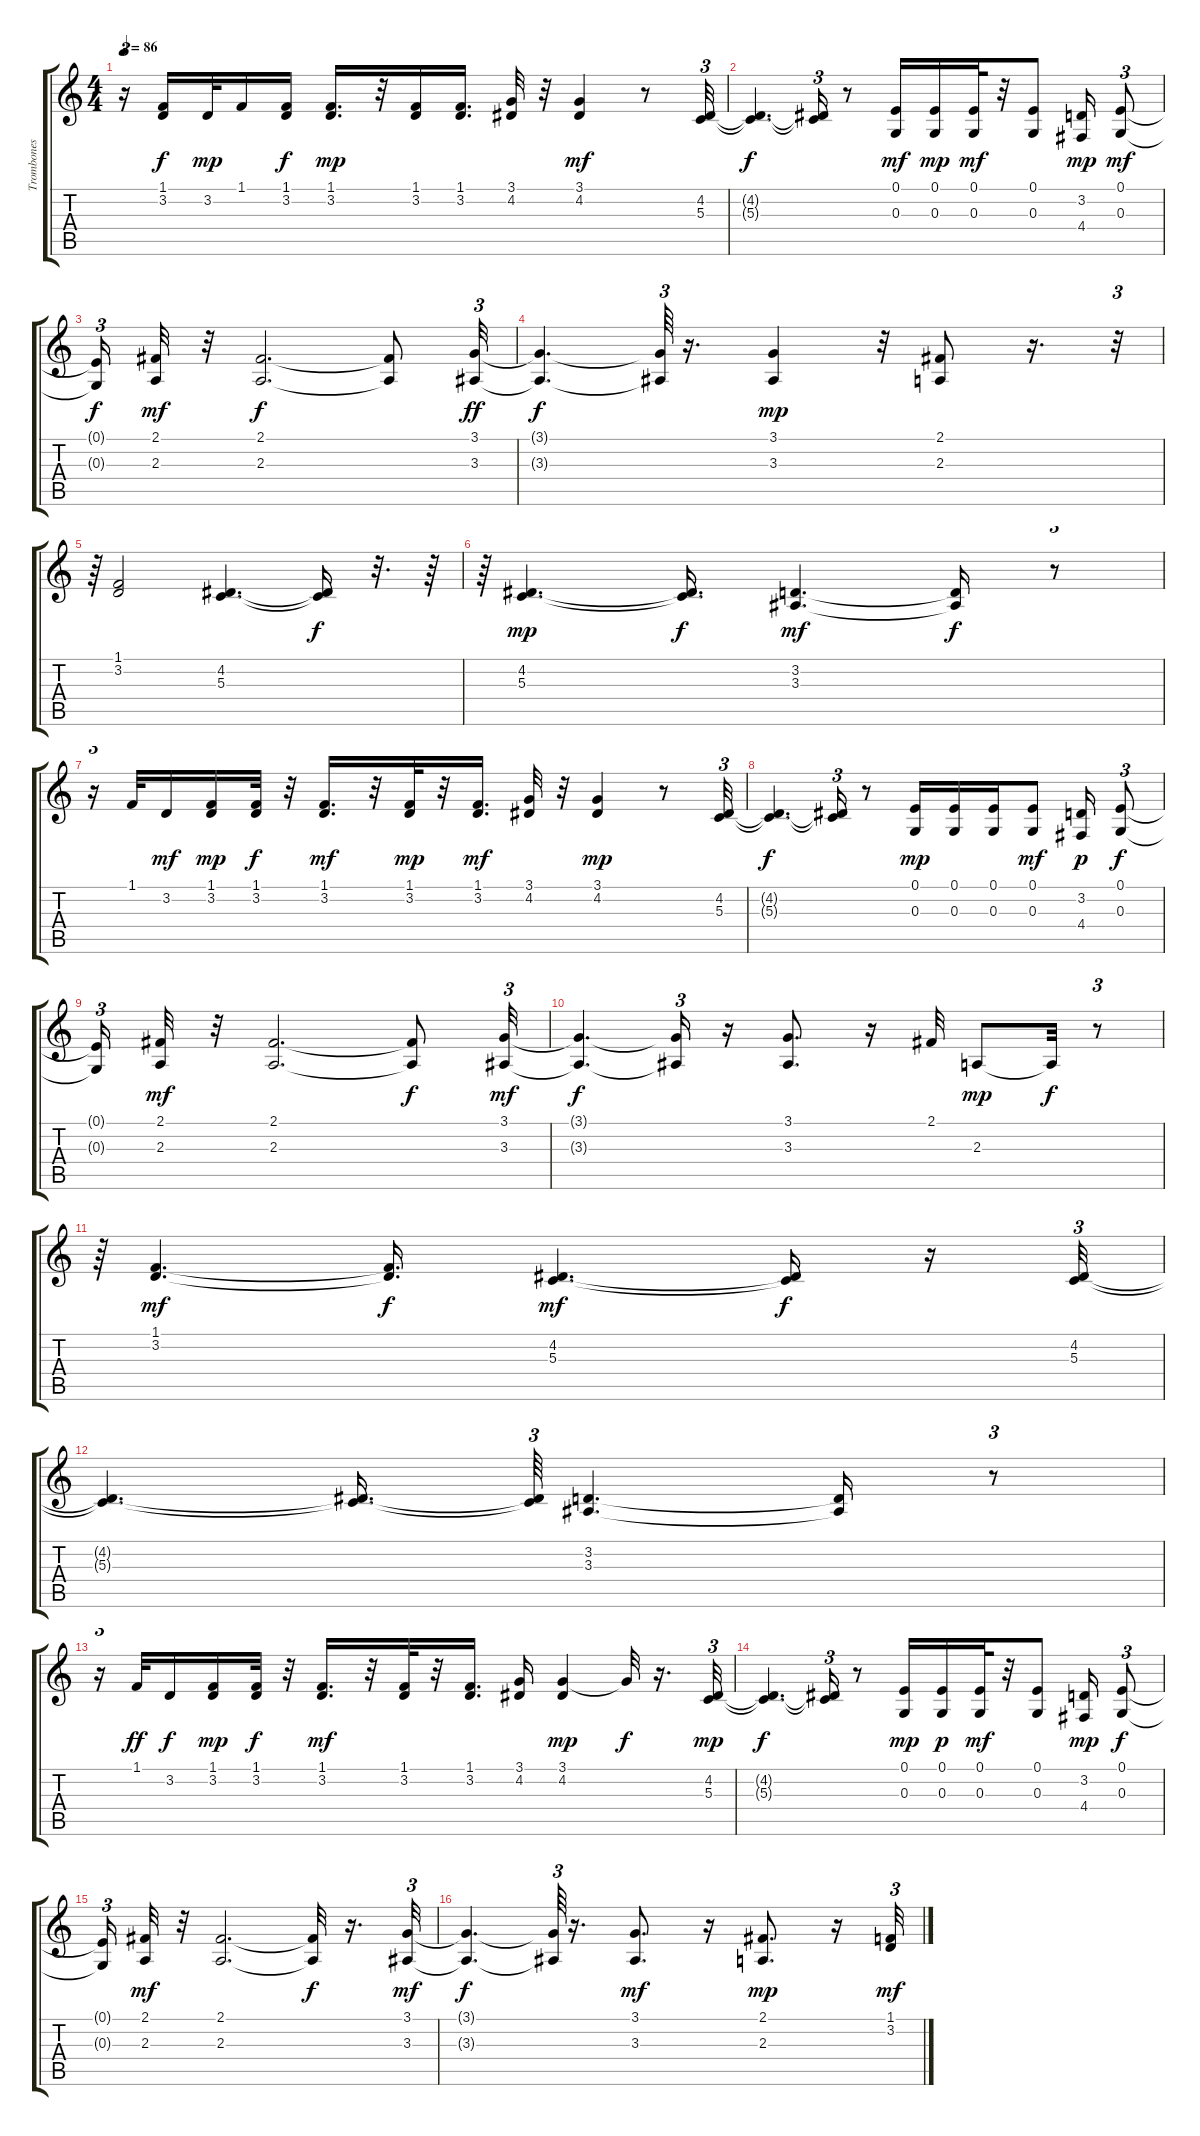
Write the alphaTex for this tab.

\track ("Trombones" "Trombones") {instrument trombone}
\staff {score tabs}
\tuning (E4 B3 G3 D3 A2 E2) {hide}
\ts (4 4)
\tempo 86
\clef g2
\ks c
r.16{tu (3 2) dy f} (1.1 3.2).16 3.2.32{dy mp} 1.1.16 (1.1 3.2).16{dy f} (1.1 3.2).16{d dy mp} r.32 (1.1 3.2).16 (1.1 3.2).16{d} (3.1 4.2).32 r.32 (3.1 4.2).4{dy mf} r.8 (4.2 5.3).32{tu (3 2)} |
(4.2{t} 5.3{t}).4{d dy f} (4.2{t} 5.3{t}).16{tu (3 2)} r.8 (0.1 0.3).16{dy mf} (0.1 0.3).16{dy mp} (0.1 0.3).32{dy mf} r.32 (0.1 0.3).8 (3.2 4.4).16{dy mp} (0.1 0.3).8{tu (3 2) dy mf} |
(0.1{t} 0.3{t}).16{tu (3 2) dy f} (2.1 2.3).32{dy mf} r.32 (2.1 2.3).2{d dy f} (2.1{t} 2.3{t}).8 (3.1 3.3).32{tu (3 2) dy ff} |
(3.1{t} 3.3{t}).4{d dy f} (3.1{t} 3.3{t}).64{tu (3 2)} r.16{d} (3.1 3.3).4{dy mp} r.32 (2.1 2.3).8 r.16{d} r.32{tu (3 2)} |
r.64{tu (3 2)} (1.1 3.2).2 (4.2 5.3).4{d} (4.2{t} 5.3{t}).16{dy f} r.32{d} r.64 |
r.64{tu (3 2)} (4.2 5.3).4{d dy mp} (4.2{t} 5.3{t}).16{d dy f} (3.2 3.3).4{d dy mf} (3.2{t} 3.3{t}).16{dy f} r.8{tu (3 2)} |
r.16{tu (3 2)} 1.1.32 3.2.16{dy mf} (1.1 3.2).16{dy mp} (1.1 3.2).32{dy f} r.32 (1.1 3.2).16{d dy mf} r.32 (1.1 3.2).32{dy mp} r.32 (1.1 3.2).16{d dy mf} (3.1 4.2).32 r.32 (3.1 4.2).4{dy mp} r.8 (4.2 5.3).32{tu (3 2)} |
(4.2{t} 5.3{t}).4{d dy f} (4.2{t} 5.3{t}).16{tu (3 2)} r.8 (0.1 0.3).16{dy mp} (0.1 0.3).16 (0.1 0.3).16 (0.1 0.3).8{dy mf} (3.2 4.4).16{dy p} (0.1 0.3).8{tu (3 2) dy f} |
(0.1{t} 0.3{t}).16{tu (3 2)} (2.1 2.3).32{dy mf} r.32 (2.1 2.3).2{d} (2.1{t} 2.3{t}).8{dy f} (3.1 3.3).32{tu (3 2) dy mf} |
(3.1{t} 3.3{t}).4{d dy f} (3.1{t} 3.3{t}).16{tu (3 2)} r.16 (3.1 3.3).8{d} r.16 2.1.32 2.3.8{dy mp} 2.3{t}.32{dy f} r.8{tu (3 2)} |
r.64{tu (3 2)} (1.1 3.2).4{d dy mf} (1.1{t} 3.2{t}).16{d dy f} (4.2 5.3).4{d dy mf} (4.2{t} 5.3{t}).16{dy f} r.16 (4.2 5.3).32{tu (3 2)} |
(4.2{t} 5.3{t}).4{d} (4.2{t} 5.3{t}).16{d} (4.2{t} 5.3{t}).64{tu (3 2)} (3.2 3.3).4{d} (3.2{t} 3.3{t}).16 r.8{tu (3 2)} |
r.16{tu (3 2)} 1.1.32{dy ff} 3.2.16{dy f} (1.1 3.2).16{dy mp} (1.1 3.2).32{dy f} r.32 (1.1 3.2).16{d dy mf} r.32 (1.1 3.2).32 r.32 (1.1 3.2).16{d} (3.1 4.2).16 (3.1 4.2).4{dy mp} 3.1{t}.32{dy f} r.16{d} (4.2 5.3).32{tu (3 2) dy mp} |
(4.2{t} 5.3{t}).4{d dy f} (4.2{t} 5.3{t}).16{tu (3 2)} r.8 (0.1 0.3).16{dy mp} (0.1 0.3).16{dy p} (0.1 0.3).32{dy mf} r.32 (0.1 0.3).8 (3.2 4.4).16{dy mp} (0.1 0.3).8{tu (3 2) dy f} |
(0.1{t} 0.3{t}).16{tu (3 2)} (2.1 2.3).32{dy mf} r.32 (2.1 2.3).2{d} (2.1{t} 2.3{t}).32{dy f} r.16{d} (3.1 3.3).32{tu (3 2) dy mf} |
(3.1{t} 3.3{t}).4{d dy f} (3.1{t} 3.3{t}).64{tu (3 2)} r.16{d} (3.1 3.3).8{d dy mf} r.16 (2.1 2.3).8{d dy mp} r.16 (1.1 3.2).32{tu (3 2) dy mf}
